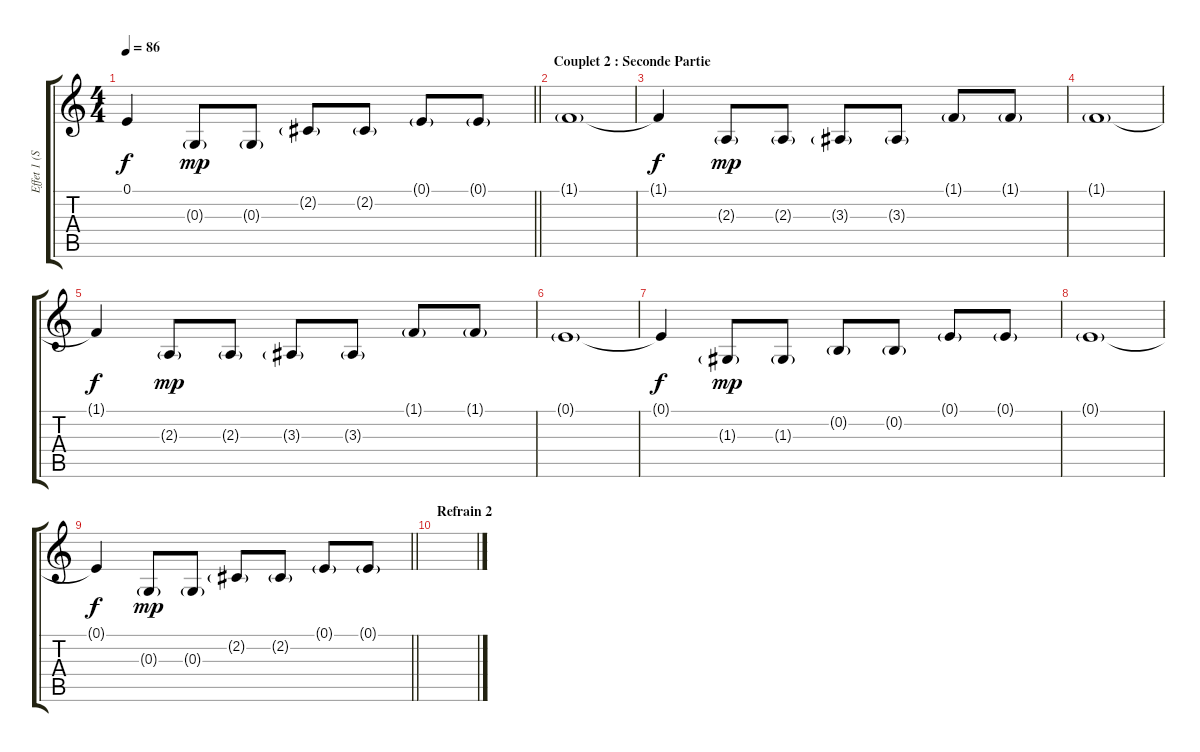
\track ("Effet 1 (Synth�)" "Effet 1 (S") {instrument pad8sweep}
\staff {score tabs}
\tuning (E4 B3 G3 D3 A2 E2) {hide}
\ts (4 4)
\tempo 86
\clef g2
\barLineRight lightlight
\ks c
0.1{t}.4{dy f} 0.3{g}.8{dy mp} 0.3{g}.8 2.2{g}.8 2.2{g}.8 0.1{g}.8 0.1{g}.8 |
\section ("" "Couplet 2 : Seconde Partie")
1.1{g}.1 |
1.1{t}.4{dy f} 2.3{g}.8{dy mp} 2.3{g}.8 3.3{g}.8 3.3{g}.8 1.1{g}.8 1.1{g}.8 |
1.1{g}.1 |
1.1{t}.4{dy f} 2.3{g}.8{dy mp} 2.3{g}.8 3.3{g}.8 3.3{g}.8 1.1{g}.8 1.1{g}.8 |
0.1{g}.1 |
0.1{t}.4{dy f} 1.3{g}.8{dy mp} 1.3{g}.8 0.2{g}.8 0.2{g}.8 0.1{g}.8 0.1{g}.8 |
0.1{g}.1 |
\barLineRight lightlight
0.1{t}.4{dy f} 0.3{g}.8{dy mp} 0.3{g}.8 2.2{g}.8 2.2{g}.8 0.1{g}.8 0.1{g}.8 |
\section ("" "Refrain 2")
